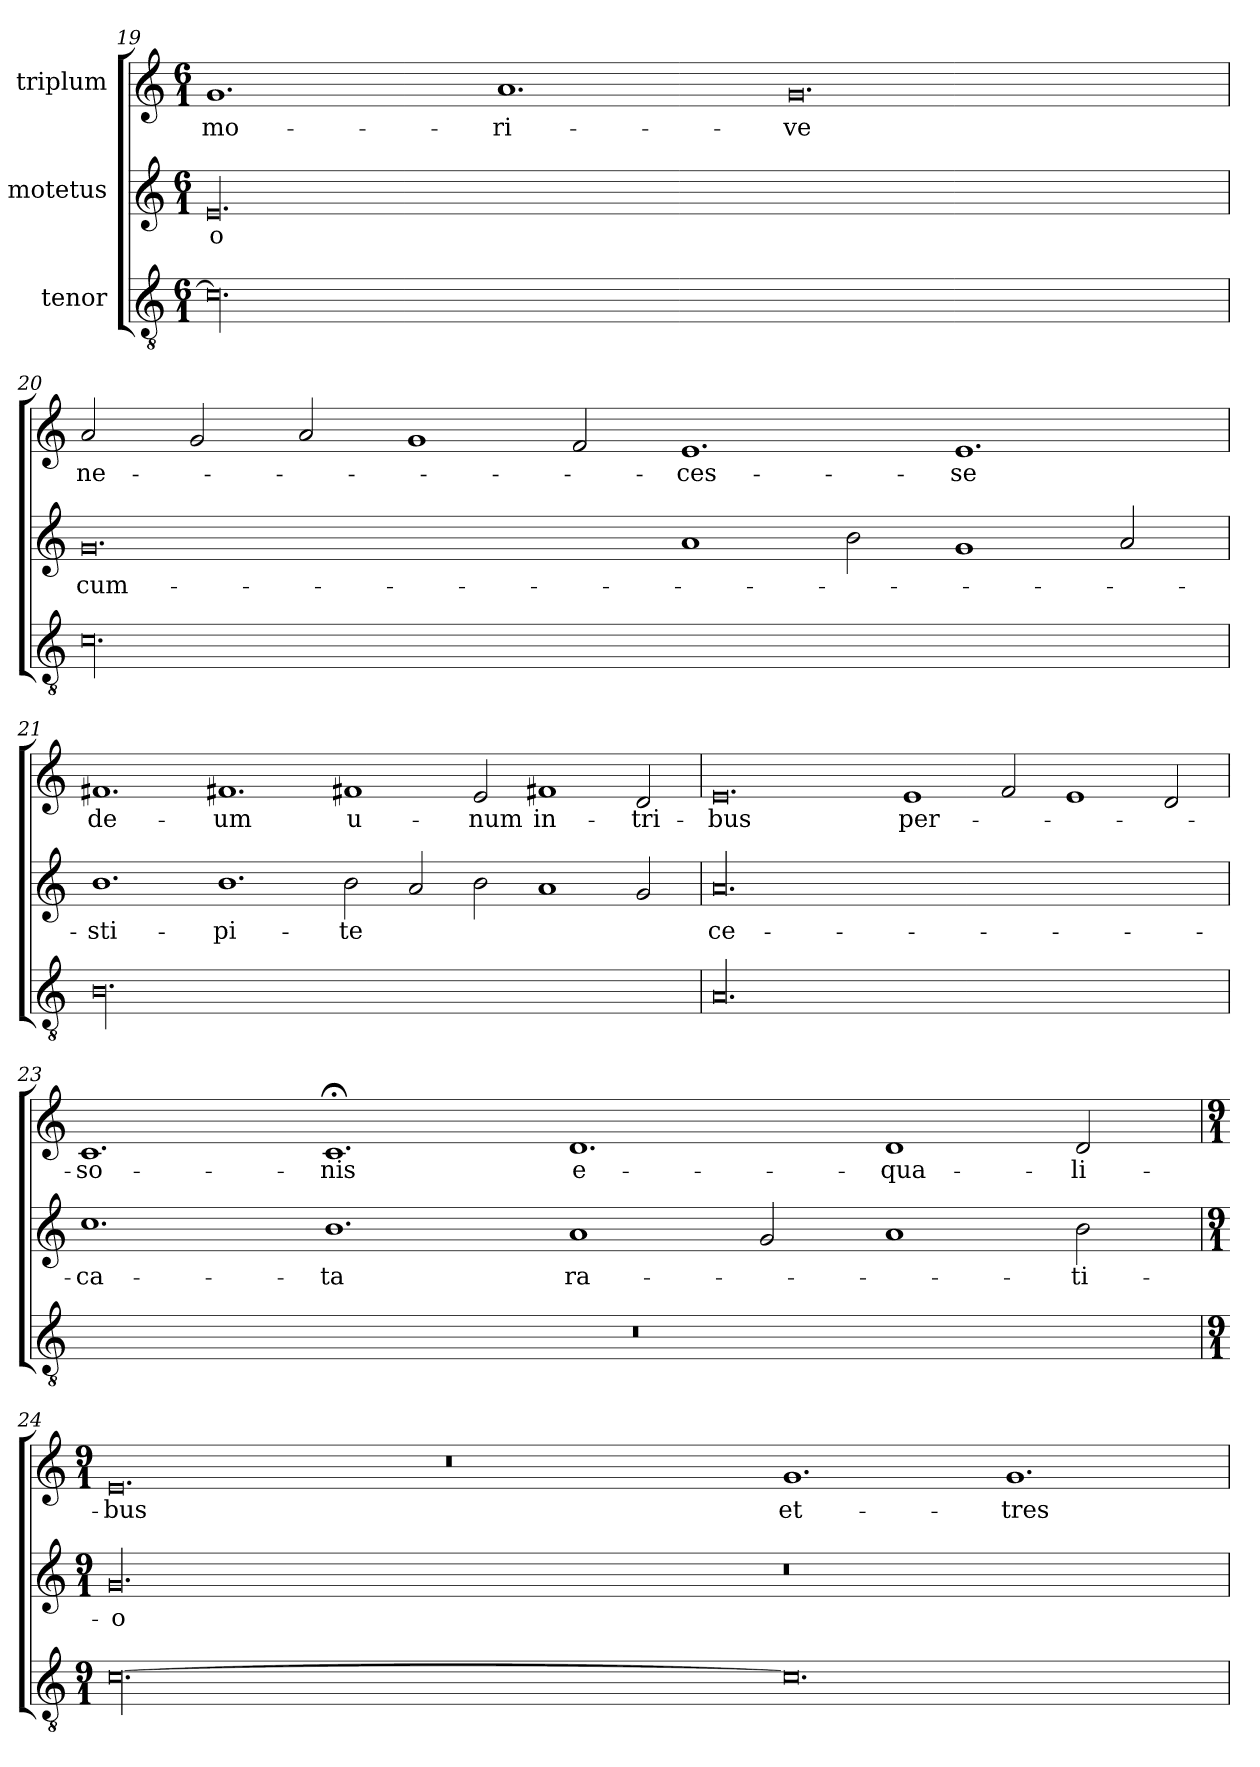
**kern	**kern	**text	**kern	**text
*part3	*part2	*part2	*part1	*part1
*staff3	*staff2	*staff2	*staff1	*staff1
*I"tenor	*I"motetus	*	*I"triplum	*
!!LO:LB:g=z
*clefGv2	*clefG2	*	*clefG2	*
*k[]	*k[]	*	*k[]	*
*C:	*C:	*	*C:	*
*M6/1	*M6/1	*	*M6/1	*
=19	=19	=19	=19	=19
00.c\]	00.e/	-o	1.g/	mo-
.	.	.	1.a/	-ri-
.	.	.	0.g/	-ve
=20	=20	=20	=20	=20
00.c\	0.g/	cum-	2a/	ne-
.	.	.	2g/	.
.	.	.	2a/	.
.	.	.	1g/	.
.	.	.	2f/	.
.	1a/	.	1.e/	-ces-
.	2b\	.	.	.
.	1g/	.	1.e/	-se
.	2a/	.	.	.
=21	=21	=21	=21	=21
00.B\	1.b\	sti-	1.f#X/	de-
.	1.b\	-pi-	1.f#Xi/	-um
.	2b\	-te	1f#Xi/	u-
.	2a/	.	.	.
.	2b\	.	2e/	-num
.	1a/	.	1f#Xi/	in-
.	2g/	.	2d/	tri-
!!LO:PB:g=z
=22	=22	=22	=22	=22
00.A/	00.a/	ce-	0.e/	-bus
.	.	.	1e/	per-
.	.	.	2f/	.
.	.	.	1e/	.
.	.	.	2d/	.
=23	=23	=23	=23	=23
00.r	1.cc\	-ca-	1.c/	-so-
.	1.b\	-ta	1.c;</	-nis
.	1a/	ra-	1.d/	e-
.	2g/	.	.	.
.	1a/	.	1d/	-qua-
.	2b\	-ti-	2d/	-li-
=24	=24	=24	=24	=24
*M9/1	*M9/1	*	*M9/1	*
[00.cj\	00.g/	-o	0.e/	-bus
.	.	.	0.r	.
0.cj\]	0.r	.	1.g/	et-
.	.	.	1.g/	tres-
=	=	=	=	=
*-	*-	*-	*-	*-
